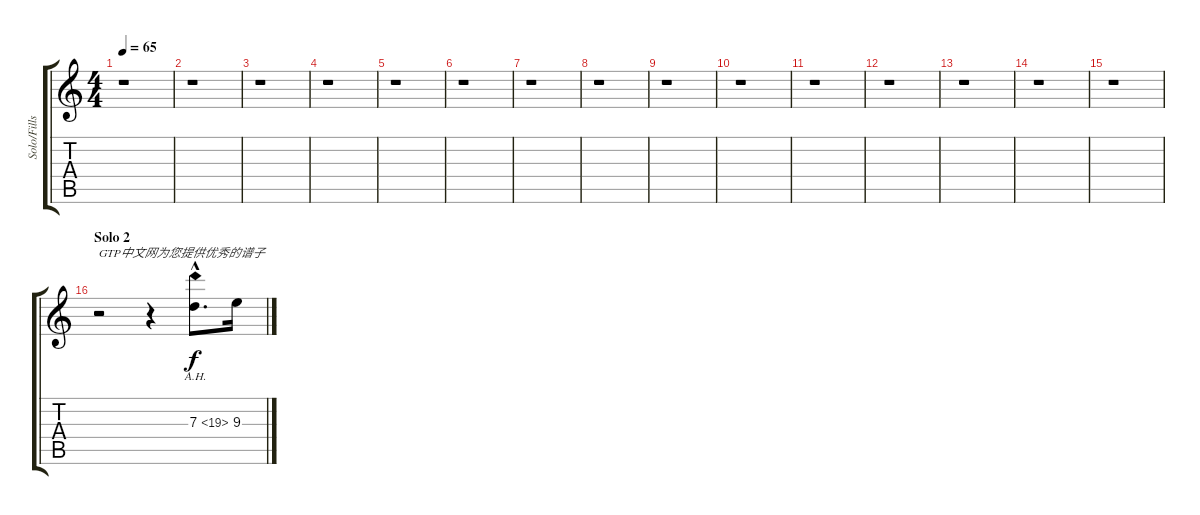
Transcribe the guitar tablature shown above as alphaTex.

\track ("Solo/Fills" "Solo/Fills") {instrument distortionguitar}
\staff {score tabs}
\tuning (E4 B3 G3 D3 A2 E2) {hide}
\ts (4 4)
\tempo 65
\clef g2
\ks c
r.1{dy f} |
r.1 |
r.1 |
r.1 |
r.1 |
r.1 |
r.1 |
r.1 |
r.1 |
r.1 |
r.1 |
r.1 |
r.1 |
r.1 |
r.1 |
\section ("" "Solo 2")
r.2{txt "GTP中文网为您提供优秀的谱子"} r.4 7.3{ah 12 hac}.8{d} 9.3.16
